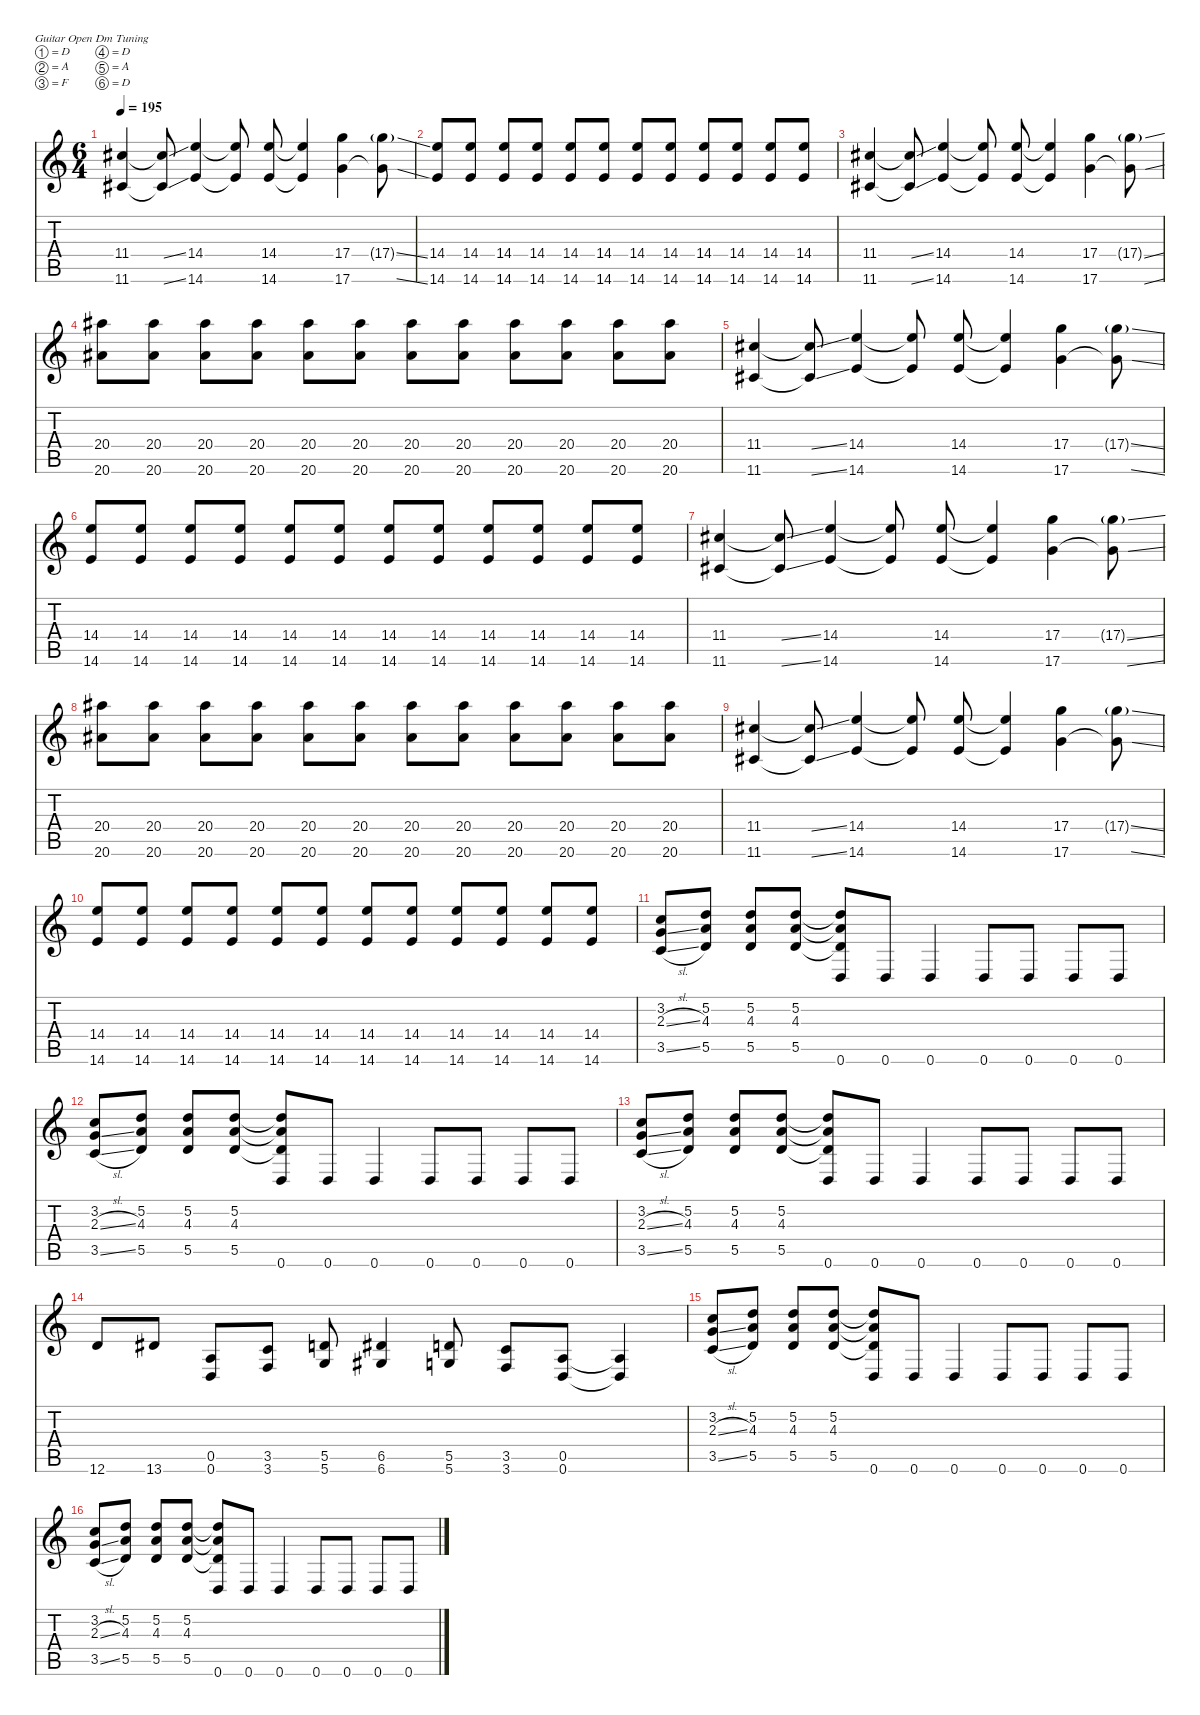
\defaultSystemsLayout 4
\hideDynamics
\bracketExtendMode nobrackets
\singleTrackTrackNamePolicy hidden
\multiTrackTrackNamePolicy hidden
\firstSystemTrackNameMode fullname
\firstSystemTrackNameOrientation horizontal
\otherSystemsTrackNameOrientation horizontal
\track ("Guitar 2" "dist.guit.") {instrument distortionguitar}
\staff {score tabs}
\tuning (D4 A3 F3 D3 A2 D2)
\ts (6 4)
\tempo 195
\clef g2
\ks c
(11.4{acc #} 11.6{acc #}).4{dy f beam Up} (11.4{ss t acc #} 11.6{ss t acc #}).8{beam Up} (14.4 14.6).4{beam Up} (14.4{t} 14.6{t}).8{beam Up} (14.4 14.6).8{beam Up} (14.4{t} 14.6{t}).4{beam Up} (17.4 17.6).4{beam Down} (17.4{ss g} 17.6{ss t}).8{beam Down} |
(14.4 14.6).8{beam Up} (14.4 14.6).8{beam Up} (14.4 14.6).8{beam Up} (14.4 14.6).8{beam Up} (14.4 14.6).8{beam Up} (14.4 14.6).8{beam Up} (14.4 14.6).8{beam Up} (14.4 14.6).8{beam Up} (14.4 14.6).8{beam Up} (14.4 14.6).8{beam Up} (14.4 14.6).8{beam Up} (14.4 14.6).8{beam Up} |
(11.4{acc #} 11.6{acc #}).4{beam Up} (11.4{ss t acc #} 11.6{ss t acc #}).8{beam Up} (14.4 14.6).4{beam Up} (14.4{t} 14.6{t}).8{beam Up} (14.4 14.6).8{beam Up} (14.4{t} 14.6{t}).4{beam Up} (17.4 17.6).4{beam Down} (17.4{ss g} 17.6{ss t}).8{beam Down} |
(20.4{acc #} 20.6{acc #}).8{beam Down} (20.4{acc #} 20.6{acc #}).8{beam Down} (20.4{acc #} 20.6{acc #}).8{beam Down} (20.4{acc #} 20.6{acc #}).8{beam Down} (20.4{acc #} 20.6{acc #}).8{beam Down} (20.4{acc #} 20.6{acc #}).8{beam Down} (20.4{acc #} 20.6{acc #}).8{beam Down} (20.4{acc #} 20.6{acc #}).8{beam Down} (20.4{acc #} 20.6{acc #}).8{beam Down} (20.4{acc #} 20.6{acc #}).8{beam Down} (20.4{acc #} 20.6{acc #}).8{beam Down} (20.4{acc #} 20.6{acc #}).8{beam Down} |
(11.4{acc #} 11.6{acc #}).4{beam Up} (11.4{ss t acc #} 11.6{ss t acc #}).8{beam Up} (14.4 14.6).4{beam Up} (14.4{t} 14.6{t}).8{beam Up} (14.4 14.6).8{beam Up} (14.4{t} 14.6{t}).4{beam Up} (17.4 17.6).4{beam Down} (17.4{ss g} 17.6{ss t}).8{beam Down} |
(14.4 14.6).8{beam Up} (14.4 14.6).8{beam Up} (14.4 14.6).8{beam Up} (14.4 14.6).8{beam Up} (14.4 14.6).8{beam Up} (14.4 14.6).8{beam Up} (14.4 14.6).8{beam Up} (14.4 14.6).8{beam Up} (14.4 14.6).8{beam Up} (14.4 14.6).8{beam Up} (14.4 14.6).8{beam Up} (14.4 14.6).8{beam Up} |
(11.4{acc #} 11.6{acc #}).4{beam Up} (11.4{ss t acc #} 11.6{ss t acc #}).8{beam Up} (14.4 14.6).4{beam Up} (14.4{t} 14.6{t}).8{beam Up} (14.4 14.6).8{beam Up} (14.4{t} 14.6{t}).4{beam Up} (17.4 17.6).4{beam Down} (17.4{ss g} 17.6{ss t}).8{beam Down} |
(20.4{acc #} 20.6{acc #}).8{beam Down} (20.4{acc #} 20.6{acc #}).8{beam Down} (20.4{acc #} 20.6{acc #}).8{beam Down} (20.4{acc #} 20.6{acc #}).8{beam Down} (20.4{acc #} 20.6{acc #}).8{beam Down} (20.4{acc #} 20.6{acc #}).8{beam Down} (20.4{acc #} 20.6{acc #}).8{beam Down} (20.4{acc #} 20.6{acc #}).8{beam Down} (20.4{acc #} 20.6{acc #}).8{beam Down} (20.4{acc #} 20.6{acc #}).8{beam Down} (20.4{acc #} 20.6{acc #}).8{beam Down} (20.4{acc #} 20.6{acc #}).8{beam Down} |
(11.4{acc #} 11.6{acc #}).4{beam Up} (11.4{ss t acc #} 11.6{ss t acc #}).8{beam Up} (14.4 14.6).4{beam Up} (14.4{t} 14.6{t}).8{beam Up} (14.4 14.6).8{beam Up} (14.4{t} 14.6{t}).4{beam Up} (17.4 17.6).4{beam Down} (17.4{ss g} 17.6{ss t}).8{beam Down} |
(14.4 14.6).8{beam Up} (14.4 14.6).8{beam Up} (14.4 14.6).8{beam Up} (14.4 14.6).8{beam Up} (14.4 14.6).8{beam Up} (14.4 14.6).8{beam Up} (14.4 14.6).8{beam Up} (14.4 14.6).8{beam Up} (14.4 14.6).8{beam Up} (14.4 14.6).8{beam Up} (14.4 14.6).8{beam Up} (14.4 14.6).8{beam Up} |
(3.2 2.3{sl} 3.5{sl}).8{beam Up} (5.2 4.3 5.5).8{beam Up} (5.2 4.3 5.5).8{beam Up} (5.2 4.3 5.5).8{beam Up} (5.2{t} 4.3{t} 5.5{t} 0.6).8{beam Up} 0.6.8{beam Up} 0.6.4{beam Up} 0.6.8{beam Up} 0.6.8{beam Up} 0.6.8{beam Up} 0.6.8{beam Up} |
(3.2 2.3{sl} 3.5{sl}).8{beam Up} (5.2 4.3 5.5).8{beam Up} (5.2 4.3 5.5).8{beam Up} (5.2 4.3 5.5).8{beam Up} (5.2{t} 4.3{t} 5.5{t} 0.6).8{beam Up} 0.6.8{beam Up} 0.6.4{beam Up} 0.6.8{beam Up} 0.6.8{beam Up} 0.6.8{beam Up} 0.6.8{beam Up} |
(3.2 2.3{sl} 3.5{sl}).8{beam Up} (5.2 4.3 5.5).8{beam Up} (5.2 4.3 5.5).8{beam Up} (5.2 4.3 5.5).8{beam Up} (5.2{t} 4.3{t} 5.5{t} 0.6).8{beam Up} 0.6.8{beam Up} 0.6.4{beam Up} 0.6.8{beam Up} 0.6.8{beam Up} 0.6.8{beam Up} 0.6.8{beam Up} |
12.6.8{beam Up} 13.6{acc #}.8{beam Up} (0.5 0.6).8{beam Up} (3.5 3.6).8{beam Up} (5.5 5.6).8{beam Up} (6.5{acc #} 6.6{acc #}).4{beam Up} (5.5 5.6).8{beam Up} (3.5 3.6).8{beam Up} (0.5 0.6).8{beam Up} (0.5{t} 0.6{t}).4{beam Up} |
(3.2 2.3{sl} 3.5{sl}).8{beam Up} (5.2 4.3 5.5).8{beam Up} (5.2 4.3 5.5).8{beam Up} (5.2 4.3 5.5).8{beam Up} (5.2{t} 4.3{t} 5.5{t} 0.6).8{beam Up} 0.6.8{beam Up} 0.6.4{beam Up} 0.6.8{beam Up} 0.6.8{beam Up} 0.6.8{beam Up} 0.6.8{beam Up} |
(3.2 2.3{sl} 3.5{sl}).8{beam Up} (5.2 4.3 5.5).8{beam Up} (5.2 4.3 5.5).8{beam Up} (5.2 4.3 5.5).8{beam Up} (5.2{t} 4.3{t} 5.5{t} 0.6).8{beam Up} 0.6.8{beam Up} 0.6.4{beam Up} 0.6.8{beam Up} 0.6.8{beam Up} 0.6.8{beam Up} 0.6.8{beam Up}
